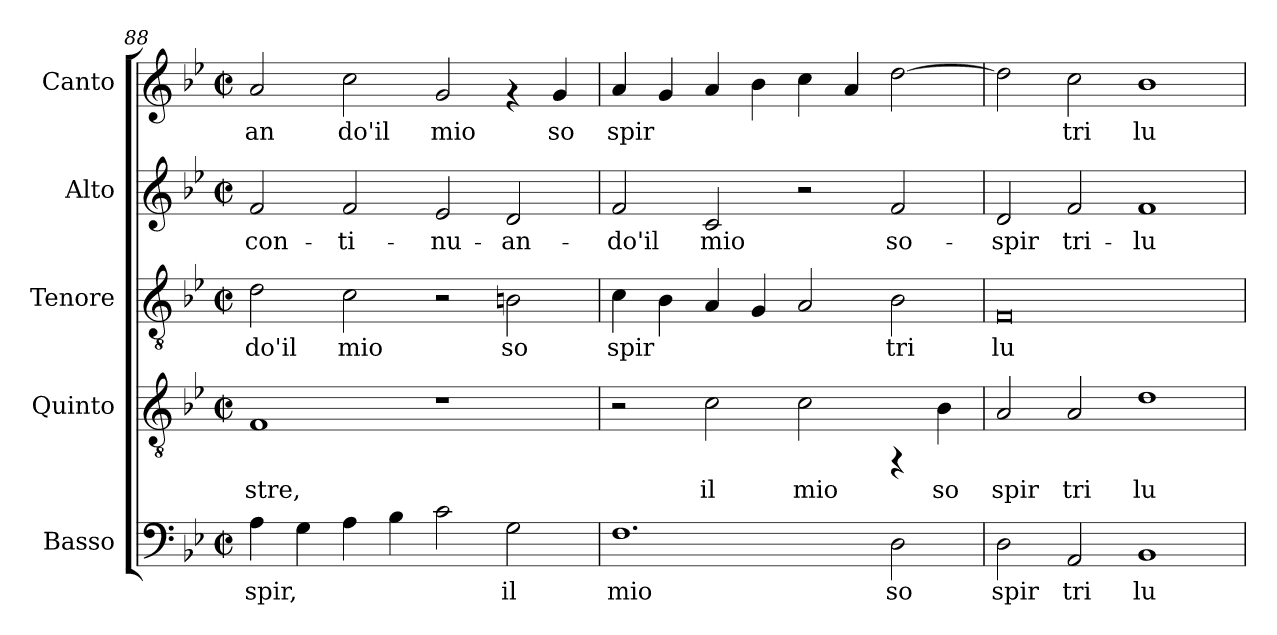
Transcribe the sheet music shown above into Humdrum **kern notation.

**kern	**text	**kern	**text	**kern	**text	**kern	**text	**kern	**text
*part5	*part5	*part4	*part4	*part3	*part3	*part2	*part2	*part1	*part1
*staff5	*staff5	*staff4	*staff4	*staff3	*staff3	*staff2	*staff2	*staff1	*staff1
*I"Basso	*	*I"Quinto	*	*I"Tenore	*	*I"Alto	*	*I"Canto	*
*clefF4	*	*clefGv2	*	*clefGv2	*	*clefG2	*	*clefG2	*
*k[b-e-]	*	*k[b-e-]	*	*k[b-e-]	*	*k[b-e-]	*	*k[b-e-]	*
*B-:	*	*B-:	*	*B-:	*	*B-:	*	*B-:	*
*M2/2	*	*M2/2	*	*M2/2	*	*M2/2	*	*M2/2	*
*met(c|)	*	*met(c|)	*	*met(c|)	*	*met(c|)	*	*met(c|)	*
=88	=88	=88	=88	=88	=88	=88	=88	=88	=88
!	!LO:LY:b	!	!LO:LY:b:cj	!	!LO:LY:b:cj	!	!LO:LY:b:cj	!	!LO:LY:b
4A\	spir,	1F	stre,	2d\	do'il	2f/	con-	2a/	an
!	!LO:LY:b	!	!	!	!	!	!	!	!
4G\	.	.	.	.	.	.	.	.	.
!	!LO:LY:b	!	!	!	!LO:LY:b:cj	!	!LO:LY:b:cj	!	!LO:LY:b
4A\	.	.	.	2c\	mio	2f/	-ti-	2cc\	do'il
!	!LO:LY:b	!	!	!	!	!	!	!	!
4B-\	.	.	.	.	.	.	.	.	.
!	!LO:LY:b	!	!	!	!	!	!LO:LY:b:cj	!	!LO:LY:b
2c\	.	1r	.	2r	.	2e-/	-nu-	2g/	mio
!	!LO:LY:b	!	!	!	!LO:LY:b:cj	!	!LO:LY:b:cj	!	!
2G\	il	.	.	2Bn\	so	2d/	-an-	4rf	.
!	!	!	!	!	!	!	!	!	!LO:LY:b
.	.	.	.	.	.	.	.	4g/	so
=89	=89	=89	=89	=89	=89	=89	=89	=89	=89
!	!LO:LY:b	!	!	!	!LO:LY:b:cj	!	!LO:LY:b:cj	!	!LO:LY:b
1.F	mio	2r	.	4c\	spir	2f/	-do'il	4a/	spir
!	!	!	!	!	!LO:LY:b:cj	!	!	!	!LO:LY:b
.	.	.	.	4B-\	.	.	.	4g/	.
!	!	!	!LO:LY:b:cj	!	!LO:LY:b:cj	!	!LO:LY:b:cj	!	!LO:LY:b
.	.	2c\	il	4A/	.	2c/	mio	4a/	.
!	!	!	!	!	!LO:LY:b:cj	!	!	!	!LO:LY:b
.	.	.	.	4G/	.	.	.	4b-\	.
!	!	!	!LO:LY:b:cj	!	!LO:LY:b:cj	!	!	!	!LO:LY:b
.	.	2c\	mio	2A/	.	2r	.	4cc\	.
!	!	!	!	!	!	!	!	!	!LO:LY:b
.	.	.	.	.	.	.	.	4a/	.
!	!LO:LY:b	!	!	!	!LO:LY:b:cj	!	!LO:LY:b:cj	!	!LO:LY:b
2D\	so	4rFF	.	2B-\	tri	2f/	so-	[>2dd\	.
!	!	!	!LO:LY:b:cj	!	!	!	!	!	!
.	.	4B-\	so	.	.	.	.	.	.
=90	=90	=90	=90	=90	=90	=90	=90	=90	=90
!	!LO:LY:b	!	!LO:LY:b:cj	!	!LO:LY:b:cj	!	!LO:LY:b:cj	!	!LO:LY:b
2D\	spir	2A/	spir	0F	lu	2d/	-spir	2dd\]	.
!	!LO:LY:b	!	!LO:LY:b:cj	!	!	!	!LO:LY:b:cj	!	!LO:LY:b
2AA/	tri	2A/	tri	.	.	2f/	tri-	2cc\	tri
!	!LO:LY:b	!	!LO:LY:b:cj	!	!	!	!LO:LY:b:cj	!	!LO:LY:b
1BB-	lu	1d	lu	.	.	1f	-lu-	1b-	lu
=	=	=	=	=	=	=	=	=	=
*-	*-	*-	*-	*-	*-	*-	*-	*-	*-
